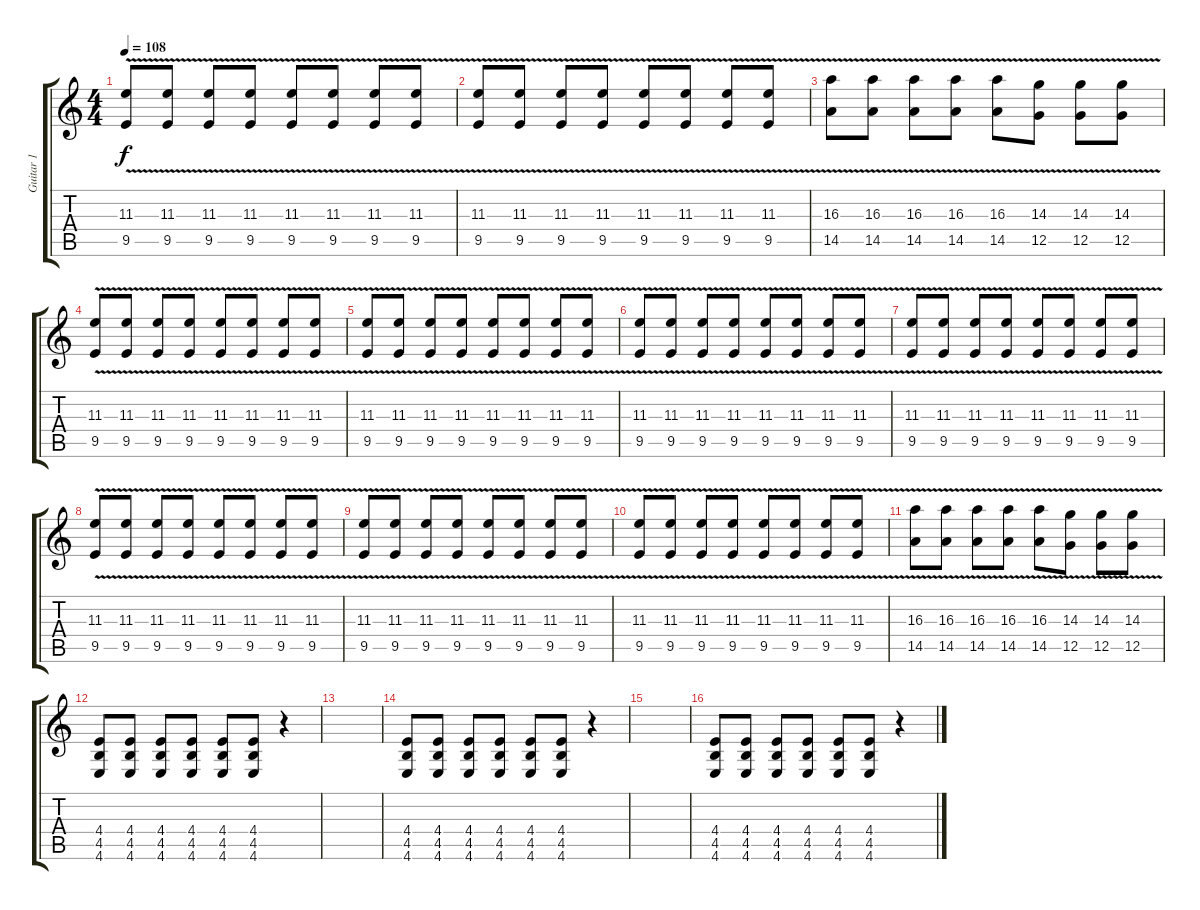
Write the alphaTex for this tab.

\track ("Guitar 1" "Guitar 1") {instrument distortionguitar}
\staff {score tabs}
\tuning (D4 A3 F3 C3 G2 C2) {hide}
\ts (4 4)
\tempo 108
\clef g2
\ks c
(11.3{v} 9.5{v}).8{dy f} (11.3{v} 9.5{v}).8 (11.3{v} 9.5{v}).8 (11.3{v} 9.5{v}).8 (11.3{v} 9.5{v}).8 (11.3{v} 9.5{v}).8 (11.3{v} 9.5{v}).8 (11.3{v} 9.5{v}).8 |
(11.3{v} 9.5{v}).8 (11.3{v} 9.5{v}).8 (11.3{v} 9.5{v}).8 (11.3{v} 9.5{v}).8 (11.3{v} 9.5{v}).8 (11.3{v} 9.5{v}).8 (11.3{v} 9.5{v}).8 (11.3{v} 9.5{v}).8 |
(16.3{v} 14.5{v}).8 (16.3{v} 14.5{v}).8 (16.3{v} 14.5{v}).8 (16.3 14.5{v}).8 (16.3{v} 14.5{v}).8 (14.3{v} 12.5{v}).8 (14.3{v} 12.5{v}).8 (14.3{v} 12.5{v}).8 |
(11.3{v} 9.5{v}).8 (11.3{v} 9.5{v}).8 (11.3{v} 9.5{v}).8 (11.3{v} 9.5{v}).8 (11.3{v} 9.5{v}).8 (11.3{v} 9.5{v}).8 (11.3{v} 9.5{v}).8 (11.3{v} 9.5{v}).8 |
(11.3{v} 9.5{v}).8 (11.3{v} 9.5{v}).8 (11.3{v} 9.5{v}).8 (11.3{v} 9.5{v}).8 (11.3{v} 9.5{v}).8 (11.3{v} 9.5{v}).8 (11.3{v} 9.5{v}).8 (11.3{v} 9.5{v}).8 |
(11.3{v} 9.5{v}).8 (11.3{v} 9.5{v}).8 (11.3{v} 9.5{v}).8 (11.3{v} 9.5{v}).8 (11.3{v} 9.5{v}).8 (11.3{v} 9.5{v}).8 (11.3{v} 9.5{v}).8 (11.3{v} 9.5{v}).8 |
(11.3{v} 9.5{v}).8 (11.3{v} 9.5{v}).8 (11.3{v} 9.5{v}).8 (11.3{v} 9.5{v}).8 (11.3{v} 9.5{v}).8 (11.3{v} 9.5{v}).8 (11.3{v} 9.5{v}).8 (11.3{v} 9.5{v}).8 |
(11.3{v} 9.5{v}).8 (11.3{v} 9.5{v}).8 (11.3{v} 9.5{v}).8 (11.3{v} 9.5{v}).8 (11.3{v} 9.5{v}).8 (11.3{v} 9.5{v}).8 (11.3{v} 9.5{v}).8 (11.3{v} 9.5{v}).8 |
(11.3{v} 9.5{v}).8 (11.3{v} 9.5{v}).8 (11.3{v} 9.5{v}).8 (11.3{v} 9.5{v}).8 (11.3{v} 9.5{v}).8 (11.3{v} 9.5{v}).8 (11.3{v} 9.5{v}).8 (11.3{v} 9.5{v}).8 |
(11.3{v} 9.5{v}).8 (11.3{v} 9.5{v}).8 (11.3{v} 9.5{v}).8 (11.3{v} 9.5{v}).8 (11.3{v} 9.5{v}).8 (11.3{v} 9.5{v}).8 (11.3{v} 9.5{v}).8 (11.3{v} 9.5{v}).8 |
(16.3{v} 14.5{v}).8 (16.3{v} 14.5{v}).8 (16.3{v} 14.5{v}).8 (16.3 14.5{v}).8 (16.3{v} 14.5{v}).8 (14.3{v} 12.5{v}).8 (14.3{v} 12.5{v}).8 (14.3{v} 12.5{v}).8 |
(4.4 4.5 4.6).8 (4.4 4.5 4.6).8 (4.4 4.5 4.6).8 (4.4 4.5 4.6).8 (4.4 4.5 4.6).8 (4.4 4.5 4.6).8 r.4 |
|
(4.4 4.5 4.6).8 (4.4 4.5 4.6).8 (4.4 4.5 4.6).8 (4.4 4.5 4.6).8 (4.4 4.5 4.6).8 (4.4 4.5 4.6).8 r.4 |
|
(4.4 4.5 4.6).8 (4.4 4.5 4.6).8 (4.4 4.5 4.6).8 (4.4 4.5 4.6).8 (4.4 4.5 4.6).8 (4.4 4.5 4.6).8 r.4
